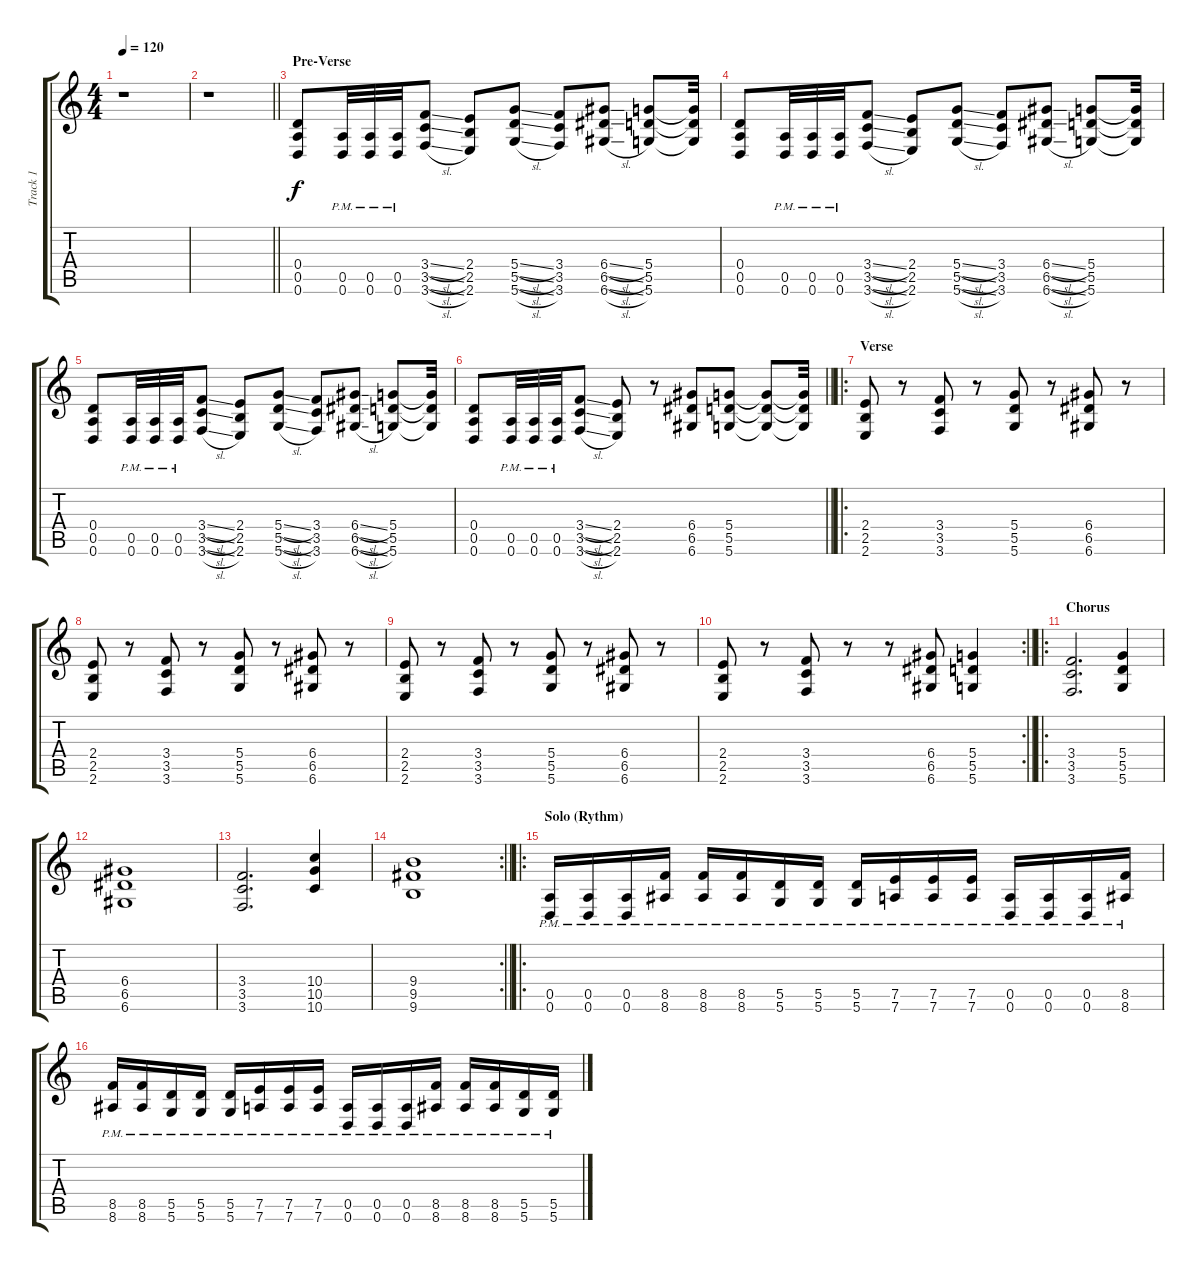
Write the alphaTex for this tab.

\track ("Track 1" "Track 1") {instrument distortionguitar}
\staff {score tabs}
\tuning (E4 B3 G3 D3 A2 D2) {hide}
\ts (4 4)
\tempo 120
\clef g2
\ks c
r.1{dy f} |
\barLineRight lightlight
r.1 |
\section ("" "Pre-Verse")
(0.4 0.5 0.6).8 (0.5{pm} 0.6{pm}).32 (0.5{pm} 0.6{pm}).32 (0.5{pm} 0.6{pm}).32 (3.4{sl} 3.5{sl} 3.6{sl}).8 (2.4 2.5 2.6).8 (5.4{sl} 5.5{sl} 5.6{sl}).8 (3.4 3.5 3.6).8 (6.4{sl} 6.5{sl} 6.6{sl}).8 (5.4 5.5 5.6).8 (5.4{t} 5.5{t} 5.6{t}).32 |
(0.4 0.5 0.6).8 (0.5{pm} 0.6{pm}).32 (0.5{pm} 0.6{pm}).32 (0.5{pm} 0.6{pm}).32 (3.4{sl} 3.5{sl} 3.6{sl}).8 (2.4 2.5 2.6).8 (5.4{sl} 5.5{sl} 5.6{sl}).8 (3.4 3.5 3.6).8 (6.4{sl} 6.5{sl} 6.6{sl}).8 (5.4 5.5 5.6).8 (5.4{t} 5.5{t} 5.6{t}).32 |
(0.4 0.5 0.6).8 (0.5{pm} 0.6{pm}).32 (0.5{pm} 0.6{pm}).32 (0.5{pm} 0.6{pm}).32 (3.4{sl} 3.5{sl} 3.6{sl}).8 (2.4 2.5 2.6).8 (5.4{sl} 5.5{sl} 5.6{sl}).8 (3.4 3.5 3.6).8 (6.4{sl} 6.5{sl} 6.6{sl}).8 (5.4 5.5 5.6).8 (5.4{t} 5.5{t} 5.6{t}).32 |
\barLineRight lightlight
(0.4 0.5 0.6).8 (0.5{pm} 0.6{pm}).32 (0.5{pm} 0.6{pm}).32 (0.5{pm} 0.6{pm}).32 (3.4{sl} 3.5{sl} 3.6{sl}).8 (2.4 2.5 2.6).8 r.8 (6.4 6.5 6.6).8 (5.4 5.5 5.6).8 (5.4{t} 5.5{t} 5.6{t}).8 (5.4{t} 5.5{t} 5.6{t}).32 |
\ro
\section ("" "Verse")
(2.4 2.5 2.6).8 r.8 (3.4 3.5 3.6).8 r.8 (5.4 5.5 5.6).8 r.8 (6.4 6.5 6.6).8 r.8 |
(2.4 2.5 2.6).8 r.8 (3.4 3.5 3.6).8 r.8 (5.4 5.5 5.6).8 r.8 (6.4 6.5 6.6).8 r.8 |
(2.4 2.5 2.6).8 r.8 (3.4 3.5 3.6).8 r.8 (5.4 5.5 5.6).8 r.8 (6.4 6.5 6.6).8 r.8 |
\rc 2
\barLineRight lightlight
(2.4 2.5 2.6).8 r.8 (3.4 3.5 3.6).8 r.8 r.8 (6.4 6.5 6.6).8 (5.4 5.5 5.6).4 |
\ro
\section ("" "Chorus")
(3.4 3.5 3.6).2{d} (5.4 5.5 5.6).4 |
(6.4 6.5 6.6).1 |
(3.4 3.5 3.6).2{d} (10.4 10.5 10.6).4 |
\rc 2
\barLineRight lightlight
(9.4 9.5 9.6).1 |
\ro
\section ("" "Solo (Rythm)")
(0.5{pm} 0.6{pm}).16 (0.5{pm} 0.6{pm}).16 (0.5{pm} 0.6{pm}).16 (8.5{pm} 8.6{pm}).16 (8.5{pm} 8.6{pm}).16 (8.5{pm} 8.6{pm}).16 (5.5{pm} 5.6{pm}).16 (5.5{pm} 5.6{pm}).16 (5.5{pm} 5.6{pm}).16 (7.5{pm} 7.6{pm}).16 (7.5{pm} 7.6{pm}).16 (7.5{pm} 7.6{pm}).16 (0.5{pm} 0.6{pm}).16 (0.5{pm} 0.6{pm}).16 (0.5{pm} 0.6{pm}).16 (8.5{pm} 8.6{pm}).16 |
(8.5{pm} 8.6{pm}).16 (8.5{pm} 8.6{pm}).16 (5.5{pm} 5.6{pm}).16 (5.5{pm} 5.6{pm}).16 (5.5{pm} 5.6{pm}).16 (7.5{pm} 7.6{pm}).16 (7.5{pm} 7.6{pm}).16 (7.5{pm} 7.6{pm}).16 (0.5{pm} 0.6{pm}).16 (0.5{pm} 0.6{pm}).16 (0.5{pm} 0.6{pm}).16 (8.5{pm} 8.6{pm}).16 (8.5{pm} 8.6{pm}).16 (8.5{pm} 8.6{pm}).16 (5.5{pm} 5.6{pm}).16 (5.5{pm} 5.6{pm}).16
